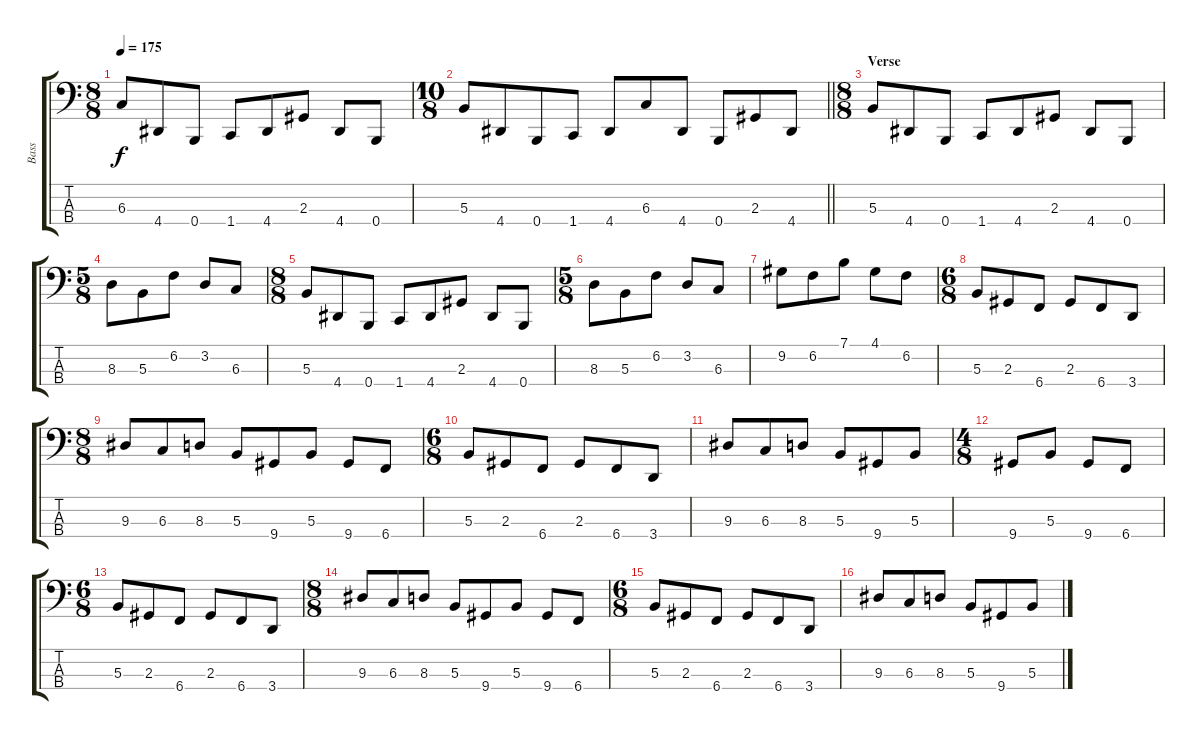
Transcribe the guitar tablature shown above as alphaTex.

\track ("Bass" "Bass") {instrument electricbasspick}
\staff {score tabs}
\tuning (E2 B1 Gb1 B0) {hide}
\ts (8 8)
\tempo 175
\clef f4
\ks c
6.3.8{dy f} 4.4.8 0.4.8 1.4.8 4.4.8 2.3.8 4.4.8 0.4.8 |
\ts (10 8)
\barLineRight lightlight
5.3.8 4.4.8 0.4.8 1.4.8 4.4.8 6.3.8 4.4.8 0.4.8 2.3.8 4.4.8 |
\ts (8 8)
\section ("" "Verse")
5.3.8 4.4.8 0.4.8 1.4.8 4.4.8 2.3.8 4.4.8 0.4.8 |
\ts (5 8)
8.3.8 5.3.8 6.2.8 3.2.8 6.3.8 |
\ts (8 8)
5.3.8 4.4.8 0.4.8 1.4.8 4.4.8 2.3.8 4.4.8 0.4.8 |
\ts (5 8)
8.3.8 5.3.8 6.2.8 3.2.8 6.3.8 |
9.2.8 6.2.8 7.1.8 4.1.8 6.2.8 |
\ts (6 8)
5.3.8 2.3.8 6.4.8 2.3.8 6.4.8 3.4.8 |
\ts (8 8)
9.3.8 6.3.8 8.3.8 5.3.8 9.4.8 5.3.8 9.4.8 6.4.8 |
\ts (6 8)
5.3.8 2.3.8 6.4.8 2.3.8 6.4.8 3.4.8 |
9.3.8 6.3.8 8.3.8 5.3.8 9.4.8 5.3.8 |
\ts (4 8)
9.4.8 5.3.8 9.4.8 6.4.8 |
\ts (6 8)
5.3.8 2.3.8 6.4.8 2.3.8 6.4.8 3.4.8 |
\ts (8 8)
9.3.8 6.3.8 8.3.8 5.3.8 9.4.8 5.3.8 9.4.8 6.4.8 |
\ts (6 8)
5.3.8 2.3.8 6.4.8 2.3.8 6.4.8 3.4.8 |
9.3.8 6.3.8 8.3.8 5.3.8 9.4.8 5.3.8
